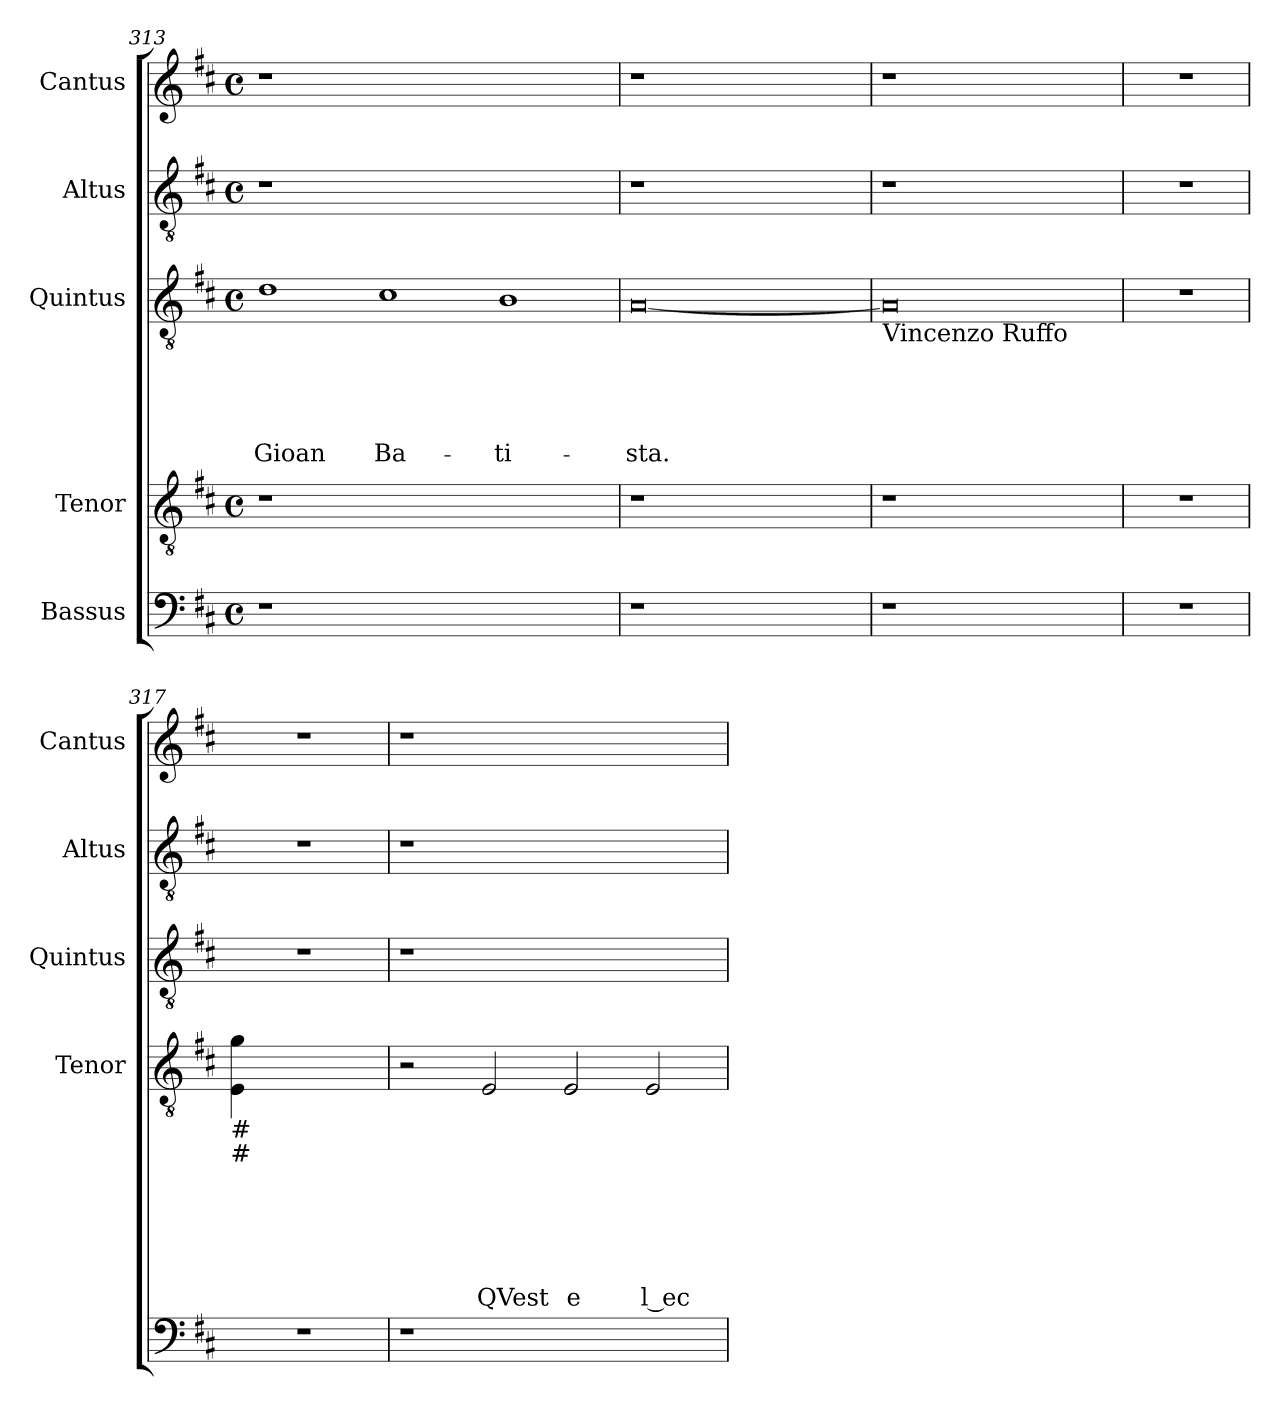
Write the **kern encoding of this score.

**kern	**kern	**text	**text	**text	**text	**text	**text	**kern	**text	**text	**text	**text	**text	**kern	**kern
*part5	*part4	*part4	*part4	*part4	*part4	*part4	*part4	*part3	*part3	*part3	*part3	*part3	*part3	*part2	*part1
*staff5	*staff4	*staff4	*staff4	*staff4	*staff4	*staff4	*staff4	*staff3	*staff3	*staff3	*staff3	*staff3	*staff3	*staff2	*staff1
*I"Bassus	*I"Tenor	*	*	*	*	*	*	*I"Quintus	*	*	*	*	*	*I"Altus	*I"Cantus
*	*I'Tenor	*	*	*	*	*	*	*I'Quintus	*	*	*	*	*	*I'Altus	*I'Cantus
*clefF4	*clefGv2	*	*	*	*	*	*	*clefGv2	*	*	*	*	*	*clefGv2	*clefG2
*k[f#c#]	*k[f#c#]	*	*	*	*	*	*	*k[f#c#]	*	*	*	*	*	*k[f#c#]	*k[f#c#]
*D:	*D:	*	*	*	*	*	*	*D:	*	*	*	*	*	*D:	*D:
*M4/4	*M4/4	*	*	*	*	*	*	*M4/4	*	*	*	*	*	*M4/4	*M4/4
*met(c)	*met(c)	*	*	*	*	*	*	*met(c)	*	*	*	*	*	*met(c)	*met(c)
=313	=313	=313	=313	=313	=313	=313	=313	=313	=313	=313	=313	=313	=313	=313	=313
!	!	!	!	!	!	!	!	!	!	!	!	!	!LO:LY:b	!	!
1r	1r	.	.	.	.	.	.	1d	.	.	.	.	Gioan	1r	1r
!	!	!	!	!	!	!	!	!	!	!	!	!	!LO:LY:b	!	!
0ryy	0ryy	.	.	.	.	.	.	1c#	.	.	.	.	Ba-	0ryy	0ryy
!	!	!	!	!	!	!	!	!	!	!	!	!	!LO:LY:b	!	!
.	.	.	.	.	.	.	.	1B	.	.	.	.	-ti-	.	.
=314	=314	=314	=314	=314	=314	=314	=314	=314	=314	=314	=314	=314	=314	=314	=314
!	!	!	!	!	!	!	!	!	!	!	!	!	!LO:LY:b	!	!
1r	1r	.	.	.	.	.	.	[<0A	.	.	.	.	-sta.	1r	1r
1ryy	1ryy	.	.	.	.	.	.	.	.	.	.	.	.	1ryy	1ryy
=315	=315	=315	=315	=315	=315	=315	=315	=315	=315	=315	=315	=315	=315	=315	=315
!	!	!	!	!	!	!	!	!LO:TX:b:t=Vincenzo Ruffo	!	!	!	!	!	!	!
1r	1r	.	.	.	.	.	.	0A]	.	.	.	.	.	1r	1r
1ryy	1ryy	.	.	.	.	.	.	.	.	.	.	.	.	1ryy	1ryy
=316	=316	=316	=316	=316	=316	=316	=316	=316	=316	=316	=316	=316	=316	=316	=316
1r	1r	.	.	.	.	.	.	1r	.	.	.	.	.	1r	1r
!!LO:LB:g=z
=317	=317	=317	=317	=317	=317	=317	=317	=317	=317	=317	=317	=317	=317	=317	=317
!	!LO:TX:b:t=#	!	!	!	!	!	!	!	!	!	!	!	!	!	!
!	!LO:TX:b:t=#	!	!	!	!	!	!	!	!	!	!	!	!	!	!
1r	4E\ 4g\	.	.	.	.	.	.	1r	.	.	.	.	.	1r	1r
.	2.ryy	.	.	.	.	.	.	.	.	.	.	.	.	.	.
=318	=318	=318	=318	=318	=318	=318	=318	=318	=318	=318	=318	=318	=318	=318	=318
1r	2r	.	.	.	.	.	.	1r	.	.	.	.	.	1r	1r
!	!	!	!	!	!	!	!LO:LY:b	!	!	!	!	!	!	!	!
.	2E/	.	.	.	.	.	QVest	.	.	.	.	.	.	.	.
!	!	!	!	!	!	!	!LO:LY:b	!	!	!	!	!	!	!	!
1ryy	2E/	.	.	.	.	.	e	1ryy	.	.	.	.	.	1ryy	1ryy
!	!	!	!	!	!	!	!LO:LY:b:rj	!	!	!	!	!	!	!	!
.	2E/	.	.	.	.	.	l ec	.	.	.	.	.	.	.	.
=	=	=	=	=	=	=	=	=	=	=	=	=	=	=	=
*-	*-	*-	*-	*-	*-	*-	*-	*-	*-	*-	*-	*-	*-	*-	*-
